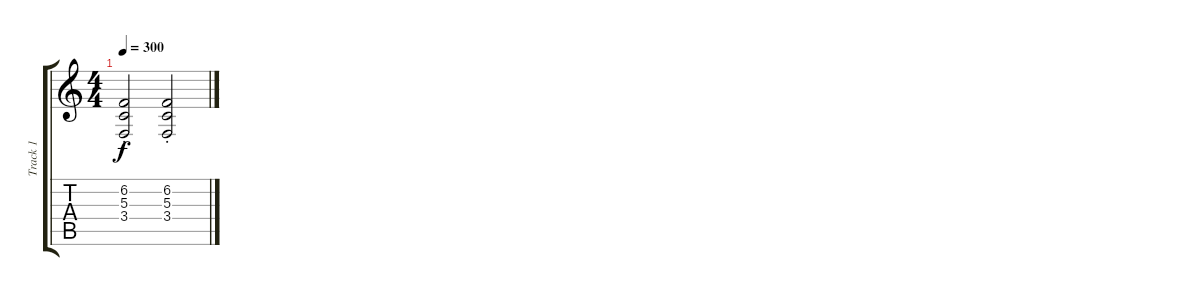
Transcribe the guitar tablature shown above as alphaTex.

\track ("Track 1" "Track 1") {instrument vibraphone}
\staff {score tabs}
\tuning (E4 B3 G3 D3 A2 E2) {hide}
\ts (4 4)
\tempo 300
\clef g2
\ks c
(6.2{st} 5.3{st} 3.4{st}).2{dy f} (6.2 5.3 3.4{st}).2
